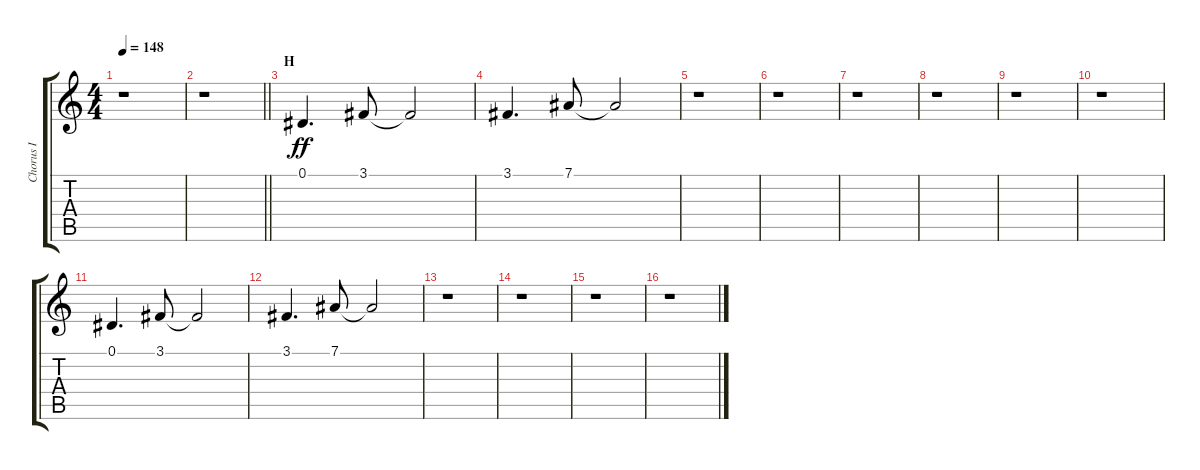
\track ("Chorus I" "Chorus I") {instrument voiceoohs}
\staff {score tabs}
\tuning (Eb4 Bb3 Gb3 Db3 Ab2 Eb2) {hide}
\ts (4 4)
\tempo 148
\clef g2
\ks c
r.1{dy ff} |
\barLineRight lightlight
r.1 |
\section ("" "H")
0.1.4{d} 3.1.8 3.1{t}.2 |
3.1.4{d} 7.1.8 7.1{t}.2 |
r.1 |
r.1 |
r.1 |
r.1 |
r.1 |
r.1 |
0.1.4{d} 3.1.8 3.1{t}.2 |
3.1.4{d} 7.1.8 7.1{t}.2 |
r.1 |
r.1 |
r.1 |
r.1
